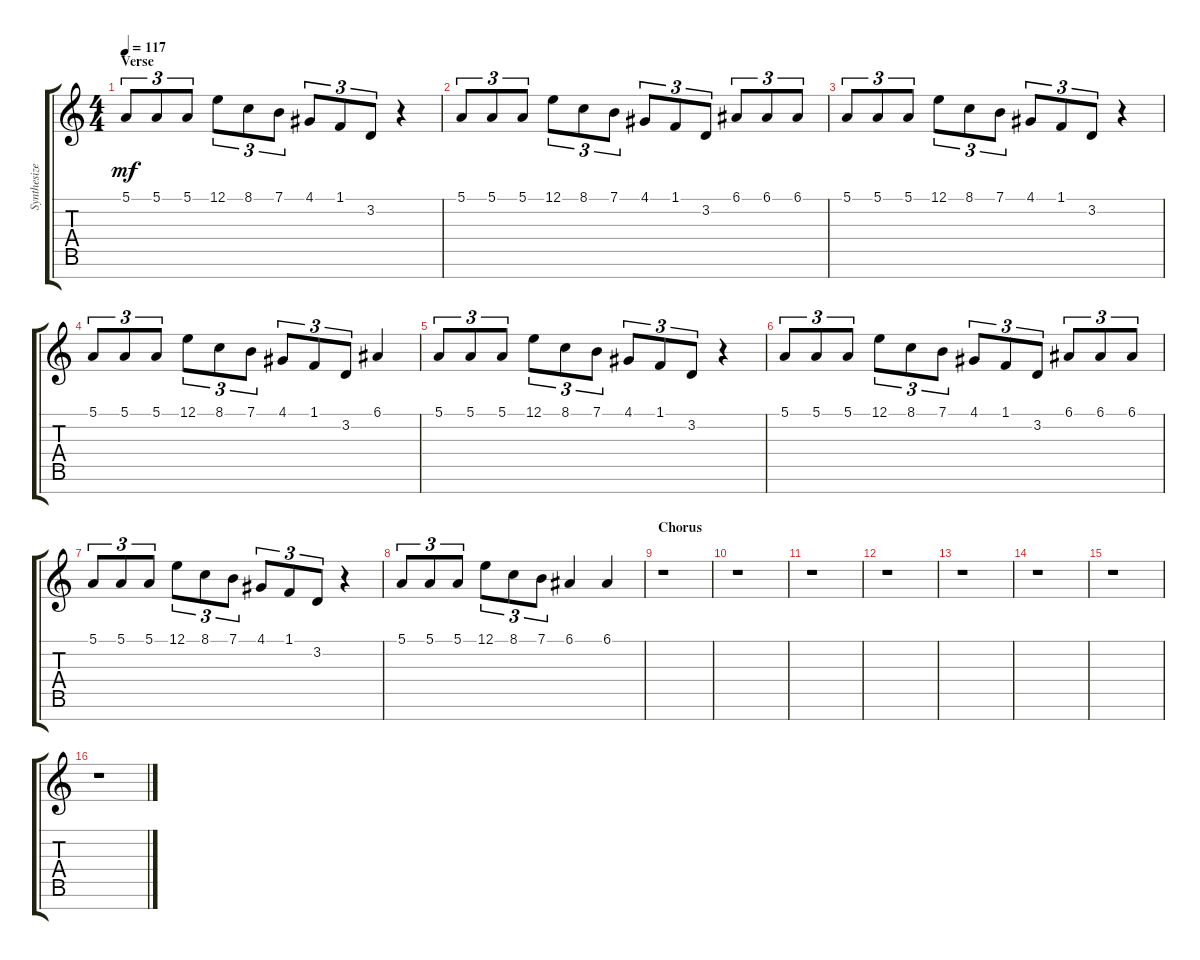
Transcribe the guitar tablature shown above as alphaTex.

\track ("Synthesizer (Staff 1)" "Synthesize") {instrument fx3crystal}
\staff {score tabs}
\tuning (E4 B3 G3 D3 A2 E2 B1) {hide}
\ts (4 4)
\section ("" "Verse")
\tempo 117
\clef g2
\ks c
5.1.8{tu (3 2) dy mf} 5.1.8{tu (3 2)} 5.1.8{tu (3 2)} 12.1.8{tu (3 2)} 8.1.8{tu (3 2)} 7.1.8{tu (3 2)} 4.1.8{tu (3 2)} 1.1.8{tu (3 2)} 3.2.8{tu (3 2)} r.4 |
5.1.8{tu (3 2)} 5.1.8{tu (3 2)} 5.1.8{tu (3 2)} 12.1.8{tu (3 2)} 8.1.8{tu (3 2)} 7.1.8{tu (3 2)} 4.1.8{tu (3 2)} 1.1.8{tu (3 2)} 3.2.8{tu (3 2)} 6.1.8{tu (3 2)} 6.1.8{tu (3 2)} 6.1.8{tu (3 2)} |
5.1.8{tu (3 2)} 5.1.8{tu (3 2)} 5.1.8{tu (3 2)} 12.1.8{tu (3 2)} 8.1.8{tu (3 2)} 7.1.8{tu (3 2)} 4.1.8{tu (3 2)} 1.1.8{tu (3 2)} 3.2.8{tu (3 2)} r.4 |
5.1.8{tu (3 2)} 5.1.8{tu (3 2)} 5.1.8{tu (3 2)} 12.1.8{tu (3 2)} 8.1.8{tu (3 2)} 7.1.8{tu (3 2)} 4.1.8{tu (3 2)} 1.1.8{tu (3 2)} 3.2.8{tu (3 2)} 6.1.4 |
5.1.8{tu (3 2)} 5.1.8{tu (3 2)} 5.1.8{tu (3 2)} 12.1.8{tu (3 2)} 8.1.8{tu (3 2)} 7.1.8{tu (3 2)} 4.1.8{tu (3 2)} 1.1.8{tu (3 2)} 3.2.8{tu (3 2)} r.4 |
5.1.8{tu (3 2)} 5.1.8{tu (3 2)} 5.1.8{tu (3 2)} 12.1.8{tu (3 2)} 8.1.8{tu (3 2)} 7.1.8{tu (3 2)} 4.1.8{tu (3 2)} 1.1.8{tu (3 2)} 3.2.8{tu (3 2)} 6.1.8{tu (3 2)} 6.1.8{tu (3 2)} 6.1.8{tu (3 2)} |
5.1.8{tu (3 2)} 5.1.8{tu (3 2)} 5.1.8{tu (3 2)} 12.1.8{tu (3 2)} 8.1.8{tu (3 2)} 7.1.8{tu (3 2)} 4.1.8{tu (3 2)} 1.1.8{tu (3 2)} 3.2.8{tu (3 2)} r.4 |
5.1.8{tu (3 2)} 5.1.8{tu (3 2)} 5.1.8{tu (3 2)} 12.1.8{tu (3 2)} 8.1.8{tu (3 2)} 7.1.8{tu (3 2)} 6.1.4 6.1.4 |
\section ("" "Chorus")
r.1 |
r.1 |
r.1 |
r.1 |
r.1 |
r.1 |
r.1 |
r.1
